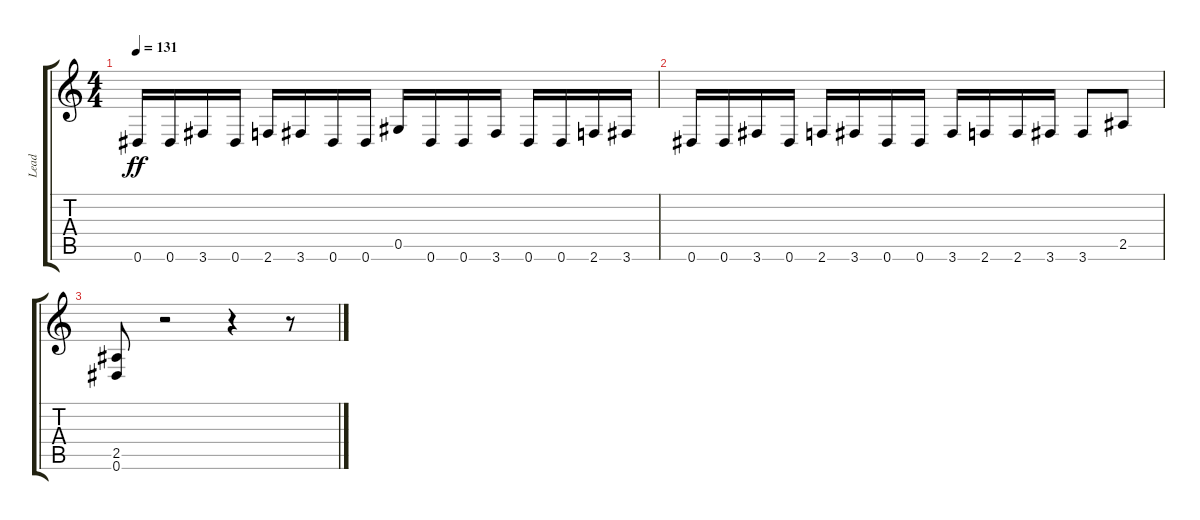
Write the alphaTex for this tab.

\track ("Lead" "Lead") {instrument overdrivenguitar}
\staff {score tabs}
\tuning (Eb4 Bb3 Gb3 Db3 Ab2 Eb2) {hide}
\ts (4 4)
\tempo 131
\clef g2
\ks c
0.6.16{dy ff} 0.6.16 3.6.16 0.6.16 2.6.16 3.6.16 0.6.16 0.6.16 0.5.16 0.6.16 0.6.16 3.6.16 0.6.16 0.6.16 2.6.16 3.6.16 |
0.6.16 0.6.16 3.6.16 0.6.16 2.6.16 3.6.16 0.6.16 0.6.16 3.6.16 2.6.16 2.6.16 3.6.16 3.6.8 2.5.8 |
(2.5 0.6).8 r.2 r.4 r.8
